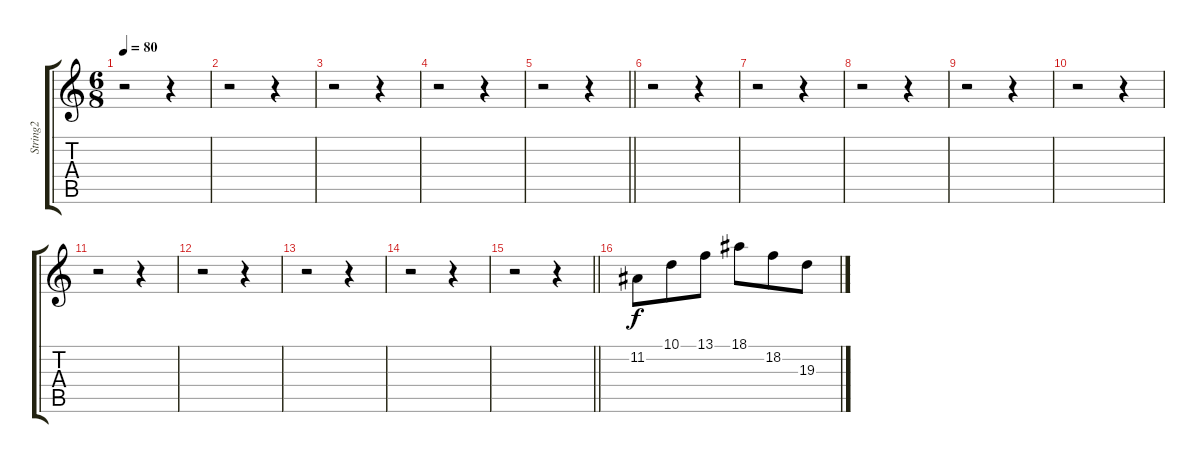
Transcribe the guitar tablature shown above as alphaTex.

\track ("String2" "String2") {instrument pizzicatostrings}
\staff {score tabs}
\tuning (E4 B3 G3 D3 A2 E2) {hide}
\ts (6 8)
\tempo 80
\clef g2
\ks c
r.2{dy f} r.4 |
r.2 r.4 |
r.2 r.4 |
r.2 r.4 |
\barLineRight lightlight
r.2 r.4 |
r.2 r.4 |
r.2 r.4 |
r.2 r.4 |
r.2 r.4 |
r.2 r.4 |
r.2 r.4 |
r.2 r.4 |
r.2 r.4 |
r.2 r.4 |
\barLineRight lightlight
r.2 r.4 |
11.2.8 10.1.8 13.1.8 18.1.8 18.2.8 19.3.8
